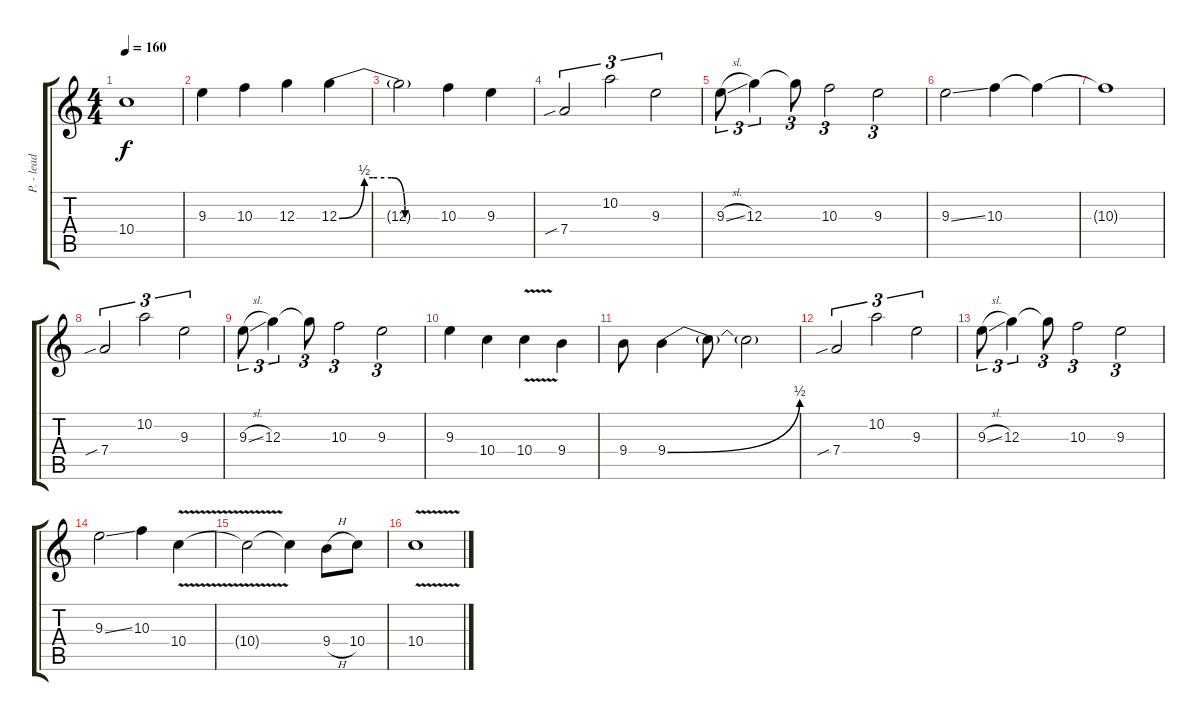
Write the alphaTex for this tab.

\track ("P. - lead guitar" "P. - lead ") {instrument distortionguitar}
\staff {score tabs}
\tuning (E4 B3 G3 D3 A2 E2) {hide}
\ts (4 4)
\tempo 160
\clef g2
\ks c
10.4{t}.1{dy f} |
9.3.4 10.3.4 12.3.4 12.3{be (custom 0 0 15 2 20 2 31 2 39 0 42 0 60 0)}.4 |
12.3{t}.2 10.3.4 9.3.4 |
7.4{sib}.2{tu (3 2)} 10.2.2{tu (3 2)} 9.3.2{tu (3 2)} |
9.3{sl}.8{tu (3 2)} 12.3.4{tu (3 2)} 12.3{t}.8{tu (3 2)} 10.3.2{tu (3 2)} 9.3.2{tu (3 2)} |
9.3{ss}.2 10.3.4 10.3{t}.4 |
10.3{t}.1 |
7.4{sib}.2{tu (3 2)} 10.2.2{tu (3 2)} 9.3.2{tu (3 2)} |
9.3{sl}.8{tu (3 2)} 12.3.4{tu (3 2)} 12.3{t}.8{tu (3 2)} 10.3.2{tu (3 2)} 9.3.2{tu (3 2)} |
9.3.4 10.4.4 10.4{v}.4 9.4.4 |
9.4.8 9.4{be (bend 0 0 60 2)}.4 9.4{t}.8 9.4{t}.2 |
7.4{sib}.2{tu (3 2)} 10.2.2{tu (3 2)} 9.3.2{tu (3 2)} |
9.3{sl}.8{tu (3 2)} 12.3.4{tu (3 2)} 12.3{t}.8{tu (3 2)} 10.3.2{tu (3 2)} 9.3.2{tu (3 2)} |
9.3{ss}.2 10.3.4 10.4{v}.4 |
10.4{t}.2 10.4{t}.4 9.4{h}.8 10.4.8 |
10.4{v}.1
